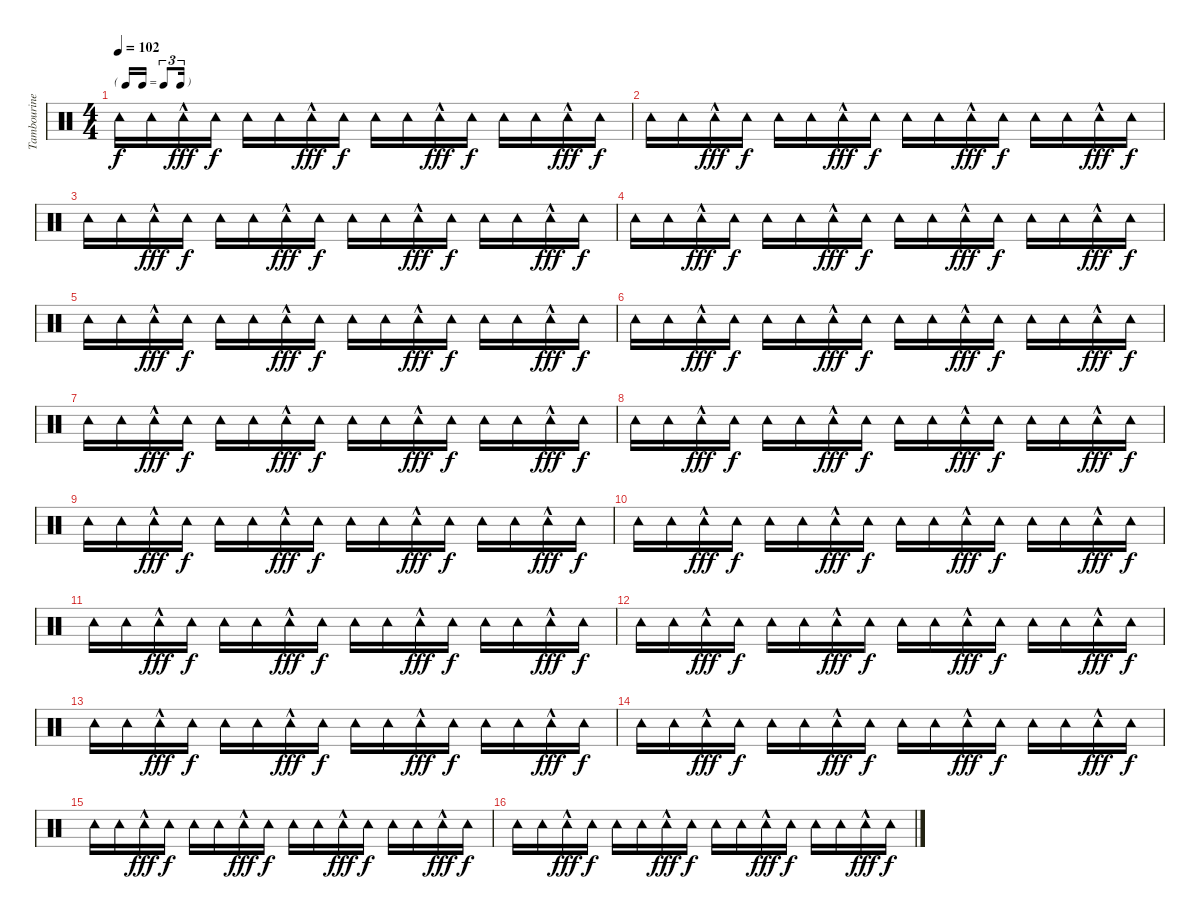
\track ("Tambourine" "Tambourine") {instrument percussion bank 255}
\staff {score}
\articulation defaults
\ts (4 4)
\tf triplet16th
\tempo 102
\clef neutral
\ks c "Tambourine (hit)".16{dy f} "Tambourine (hit)".16 "Tambourine (hit)"{hac}.16{dy fff} "Tambourine (hit)".16{dy f} "Tambourine (hit)".16 "Tambourine (hit)".16 "Tambourine (hit)"{hac}.16{dy fff} "Tambourine (hit)".16{dy f} "Tambourine (hit)".16 "Tambourine (hit)".16 "Tambourine (hit)"{hac}.16{dy fff} "Tambourine (hit)".16{dy f} "Tambourine (hit)".16 "Tambourine (hit)".16 "Tambourine (hit)"{hac}.16{dy fff} "Tambourine (hit)".16{dy f}
|
"Tambourine (hit)".16 "Tambourine (hit)".16 "Tambourine (hit)"{hac}.16{dy fff} "Tambourine (hit)".16{dy f} "Tambourine (hit)".16 "Tambourine (hit)".16 "Tambourine (hit)"{hac}.16{dy fff} "Tambourine (hit)".16{dy f} "Tambourine (hit)".16 "Tambourine (hit)".16 "Tambourine (hit)"{hac}.16{dy fff} "Tambourine (hit)".16{dy f} "Tambourine (hit)".16 "Tambourine (hit)".16 "Tambourine (hit)"{hac}.16{dy fff} "Tambourine (hit)".16{dy f} |
"Tambourine (hit)".16 "Tambourine (hit)".16 "Tambourine (hit)"{hac}.16{dy fff} "Tambourine (hit)".16{dy f} "Tambourine (hit)".16 "Tambourine (hit)".16 "Tambourine (hit)"{hac}.16{dy fff} "Tambourine (hit)".16{dy f} "Tambourine (hit)".16 "Tambourine (hit)".16 "Tambourine (hit)"{hac}.16{dy fff} "Tambourine (hit)".16{dy f} "Tambourine (hit)".16 "Tambourine (hit)".16 "Tambourine (hit)"{hac}.16{dy fff} "Tambourine (hit)".16{dy f} |
"Tambourine (hit)".16 "Tambourine (hit)".16 "Tambourine (hit)"{hac}.16{dy fff} "Tambourine (hit)".16{dy f} "Tambourine (hit)".16 "Tambourine (hit)".16 "Tambourine (hit)"{hac}.16{dy fff} "Tambourine (hit)".16{dy f} "Tambourine (hit)".16 "Tambourine (hit)".16 "Tambourine (hit)"{hac}.16{dy fff} "Tambourine (hit)".16{dy f} "Tambourine (hit)".16 "Tambourine (hit)".16 "Tambourine (hit)"{hac}.16{dy fff} "Tambourine (hit)".16{dy f} |
"Tambourine (hit)".16 "Tambourine (hit)".16 "Tambourine (hit)"{hac}.16{dy fff} "Tambourine (hit)".16{dy f} "Tambourine (hit)".16 "Tambourine (hit)".16 "Tambourine (hit)"{hac}.16{dy fff} "Tambourine (hit)".16{dy f} "Tambourine (hit)".16 "Tambourine (hit)".16 "Tambourine (hit)"{hac}.16{dy fff} "Tambourine (hit)".16{dy f} "Tambourine (hit)".16 "Tambourine (hit)".16 "Tambourine (hit)"{hac}.16{dy fff} "Tambourine (hit)".16{dy f} |
"Tambourine (hit)".16 "Tambourine (hit)".16 "Tambourine (hit)"{hac}.16{dy fff} "Tambourine (hit)".16{dy f} "Tambourine (hit)".16 "Tambourine (hit)".16 "Tambourine (hit)"{hac}.16{dy fff} "Tambourine (hit)".16{dy f} "Tambourine (hit)".16 "Tambourine (hit)".16 "Tambourine (hit)"{hac}.16{dy fff} "Tambourine (hit)".16{dy f} "Tambourine (hit)".16 "Tambourine (hit)".16 "Tambourine (hit)"{hac}.16{dy fff} "Tambourine (hit)".16{dy f} |
"Tambourine (hit)".16 "Tambourine (hit)".16 "Tambourine (hit)"{hac}.16{dy fff} "Tambourine (hit)".16{dy f} "Tambourine (hit)".16 "Tambourine (hit)".16 "Tambourine (hit)"{hac}.16{dy fff} "Tambourine (hit)".16{dy f} "Tambourine (hit)".16 "Tambourine (hit)".16 "Tambourine (hit)"{hac}.16{dy fff} "Tambourine (hit)".16{dy f} "Tambourine (hit)".16 "Tambourine (hit)".16 "Tambourine (hit)"{hac}.16{dy fff} "Tambourine (hit)".16{dy f} |
"Tambourine (hit)".16 "Tambourine (hit)".16 "Tambourine (hit)"{hac}.16{dy fff} "Tambourine (hit)".16{dy f} "Tambourine (hit)".16 "Tambourine (hit)".16 "Tambourine (hit)"{hac}.16{dy fff} "Tambourine (hit)".16{dy f} "Tambourine (hit)".16 "Tambourine (hit)".16 "Tambourine (hit)"{hac}.16{dy fff} "Tambourine (hit)".16{dy f} "Tambourine (hit)".16 "Tambourine (hit)".16 "Tambourine (hit)"{hac}.16{dy fff} "Tambourine (hit)".16{dy f} |
"Tambourine (hit)".16 "Tambourine (hit)".16 "Tambourine (hit)"{hac}.16{dy fff} "Tambourine (hit)".16{dy f} "Tambourine (hit)".16 "Tambourine (hit)".16 "Tambourine (hit)"{hac}.16{dy fff} "Tambourine (hit)".16{dy f} "Tambourine (hit)".16 "Tambourine (hit)".16 "Tambourine (hit)"{hac}.16{dy fff} "Tambourine (hit)".16{dy f} "Tambourine (hit)".16 "Tambourine (hit)".16 "Tambourine (hit)"{hac}.16{dy fff} "Tambourine (hit)".16{dy f} |
"Tambourine (hit)".16 "Tambourine (hit)".16 "Tambourine (hit)"{hac}.16{dy fff} "Tambourine (hit)".16{dy f} "Tambourine (hit)".16 "Tambourine (hit)".16 "Tambourine (hit)"{hac}.16{dy fff} "Tambourine (hit)".16{dy f} "Tambourine (hit)".16 "Tambourine (hit)".16 "Tambourine (hit)"{hac}.16{dy fff} "Tambourine (hit)".16{dy f} "Tambourine (hit)".16 "Tambourine (hit)".16 "Tambourine (hit)"{hac}.16{dy fff} "Tambourine (hit)".16{dy f} |
"Tambourine (hit)".16 "Tambourine (hit)".16 "Tambourine (hit)"{hac}.16{dy fff} "Tambourine (hit)".16{dy f} "Tambourine (hit)".16 "Tambourine (hit)".16 "Tambourine (hit)"{hac}.16{dy fff} "Tambourine (hit)".16{dy f} "Tambourine (hit)".16 "Tambourine (hit)".16 "Tambourine (hit)"{hac}.16{dy fff} "Tambourine (hit)".16{dy f} "Tambourine (hit)".16 "Tambourine (hit)".16 "Tambourine (hit)"{hac}.16{dy fff} "Tambourine (hit)".16{dy f} |
"Tambourine (hit)".16 "Tambourine (hit)".16 "Tambourine (hit)"{hac}.16{dy fff} "Tambourine (hit)".16{dy f} "Tambourine (hit)".16 "Tambourine (hit)".16 "Tambourine (hit)"{hac}.16{dy fff} "Tambourine (hit)".16{dy f} "Tambourine (hit)".16 "Tambourine (hit)".16 "Tambourine (hit)"{hac}.16{dy fff} "Tambourine (hit)".16{dy f} "Tambourine (hit)".16 "Tambourine (hit)".16 "Tambourine (hit)"{hac}.16{dy fff} "Tambourine (hit)".16{dy f} |
"Tambourine (hit)".16 "Tambourine (hit)".16 "Tambourine (hit)"{hac}.16{dy fff} "Tambourine (hit)".16{dy f} "Tambourine (hit)".16 "Tambourine (hit)".16 "Tambourine (hit)"{hac}.16{dy fff} "Tambourine (hit)".16{dy f} "Tambourine (hit)".16 "Tambourine (hit)".16 "Tambourine (hit)"{hac}.16{dy fff} "Tambourine (hit)".16{dy f} "Tambourine (hit)".16 "Tambourine (hit)".16 "Tambourine (hit)"{hac}.16{dy fff} "Tambourine (hit)".16{dy f} |
"Tambourine (hit)".16 "Tambourine (hit)".16 "Tambourine (hit)"{hac}.16{dy fff} "Tambourine (hit)".16{dy f} "Tambourine (hit)".16 "Tambourine (hit)".16 "Tambourine (hit)"{hac}.16{dy fff} "Tambourine (hit)".16{dy f} "Tambourine (hit)".16 "Tambourine (hit)".16 "Tambourine (hit)"{hac}.16{dy fff} "Tambourine (hit)".16{dy f} "Tambourine (hit)".16 "Tambourine (hit)".16 "Tambourine (hit)"{hac}.16{dy fff} "Tambourine (hit)".16{dy f} |
"Tambourine (hit)".16 "Tambourine (hit)".16 "Tambourine (hit)"{hac}.16{dy fff} "Tambourine (hit)".16{dy f} "Tambourine (hit)".16 "Tambourine (hit)".16 "Tambourine (hit)"{hac}.16{dy fff} "Tambourine (hit)".16{dy f} "Tambourine (hit)".16 "Tambourine (hit)".16 "Tambourine (hit)"{hac}.16{dy fff} "Tambourine (hit)".16{dy f} "Tambourine (hit)".16 "Tambourine (hit)".16 "Tambourine (hit)"{hac}.16{dy fff} "Tambourine (hit)".16{dy f} |
"Tambourine (hit)".16 "Tambourine (hit)".16 "Tambourine (hit)"{hac}.16{dy fff} "Tambourine (hit)".16{dy f} "Tambourine (hit)".16 "Tambourine (hit)".16 "Tambourine (hit)"{hac}.16{dy fff} "Tambourine (hit)".16{dy f} "Tambourine (hit)".16 "Tambourine (hit)".16 "Tambourine (hit)"{hac}.16{dy fff} "Tambourine (hit)".16{dy f} "Tambourine (hit)".16 "Tambourine (hit)".16 "Tambourine (hit)"{hac}.16{dy fff} "Tambourine (hit)".16{dy f}
